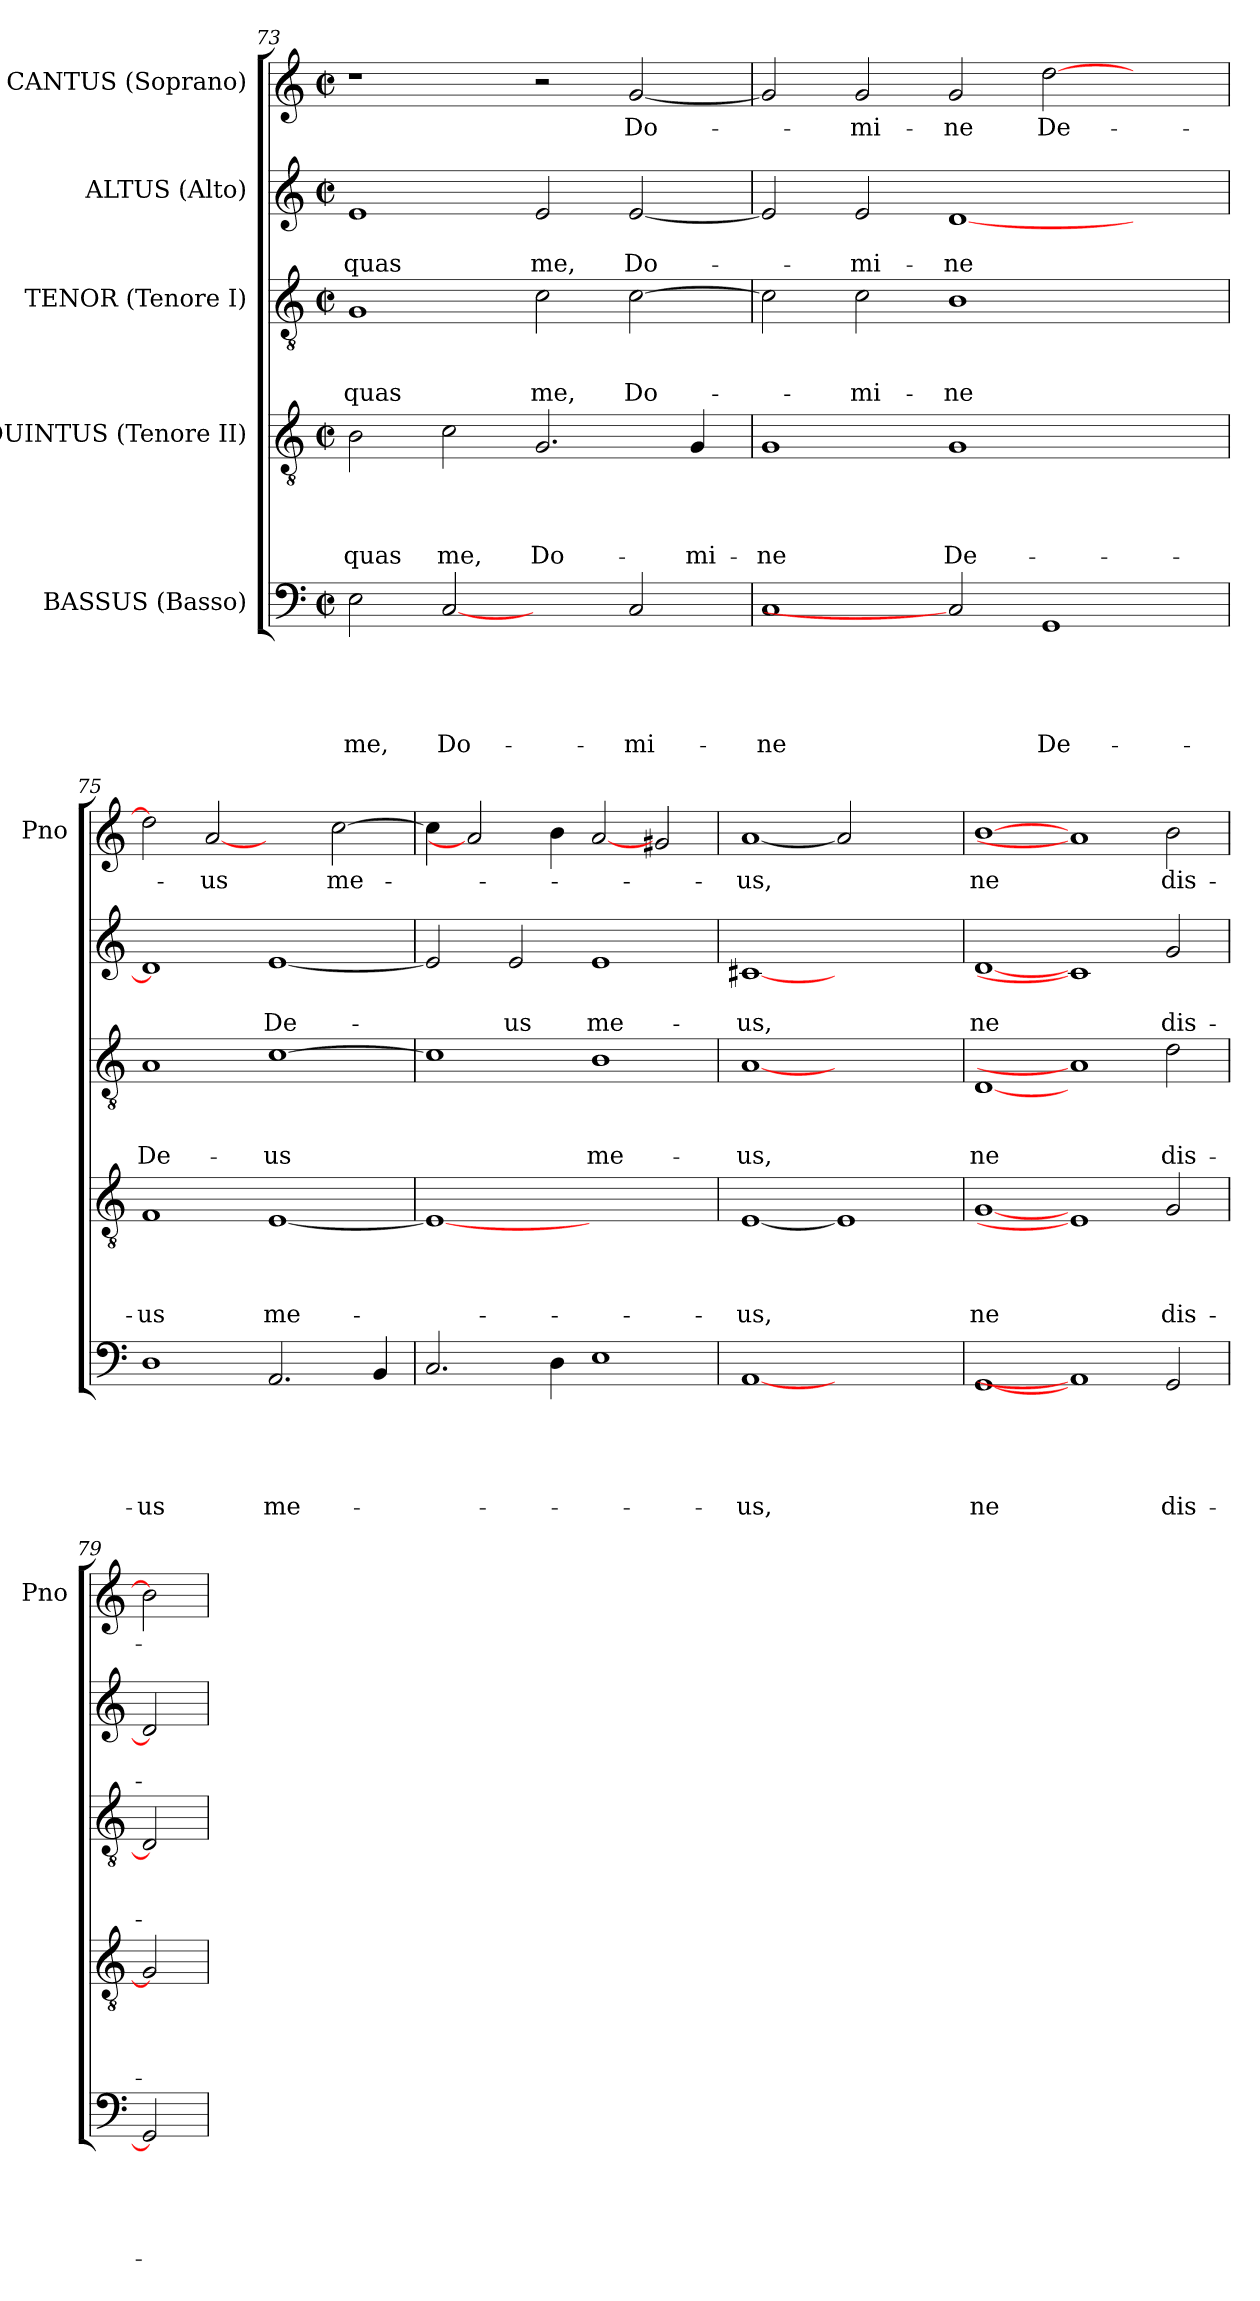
**kern	**text	**text	**text	**text	**text	**kern	**text	**text	**text	**text	**kern	**text	**text	**text	**kern	**text	**text	**kern	**text
*part5	*part5	*part5	*part5	*part5	*part5	*part4	*part4	*part4	*part4	*part4	*part3	*part3	*part3	*part3	*part2	*part2	*part2	*part1	*part1
*staff5	*staff5	*staff5	*staff5	*staff5	*staff5	*staff4	*staff4	*staff4	*staff4	*staff4	*staff3	*staff3	*staff3	*staff3	*staff2	*staff2	*staff2	*staff1	*staff1
*I"BASSUS (Basso)	*	*	*	*	*	*I"QUINTUS (Tenore II)	*	*	*	*	*I"TENOR (Tenore I)	*	*	*	*I"ALTUS (Alto)	*	*	*I"CANTUS (Soprano)	*
*	*	*	*	*	*	*	*	*	*	*	*	*	*	*	*	*	*	*I'Pno	*
*clefF4	*	*	*	*	*	*clefGv2	*	*	*	*	*clefGv2	*	*	*	*clefG2	*	*	*clefG2	*
*k[]	*	*	*	*	*	*k[]	*	*	*	*	*k[]	*	*	*	*k[]	*	*	*k[]	*
*C:	*	*	*	*	*	*C:	*	*	*	*	*C:	*	*	*	*C:	*	*	*C:	*
*M2/2	*	*	*	*	*	*M2/2	*	*	*	*	*M2/2	*	*	*	*M2/2	*	*	*M2/2	*
*met(c|)	*	*	*	*	*	*met(c|)	*	*	*	*	*met(c|)	*	*	*	*met(c|)	*	*	*met(c|)	*
=73	=73	=73	=73	=73	=73	=73	=73	=73	=73	=73	=73	=73	=73	=73	=73	=73	=73	=73	=73
2E\	.	.	.	.	me,	2B\	.	.	.	-quas	1G	.	.	-quas	1e	.	-quas	1r	.
[2C	.	.	.	.	Do-	2c\	.	.	.	me,	.	.	.	.	.	.	.	.	.
2ryy	.	.	.	.	.	2.G/	.	.	.	Do-	2c\	.	.	me,	2e/	.	me,	2r	.
2C/	.	.	.	.	-mi-	.	.	.	.	.	[2c\	.	.	Do-	[2e/	.	Do-	[2g/	Do-
.	.	.	.	.	.	4G/	.	.	.	-mi-	.	.	.	.	.	.	.	.	.
=74	=74	=74	=74	=74	=74	=74	=74	=74	=74	=74	=74	=74	=74	=74	=74	=74	=74	=74	=74
1C	.	.	.	.	-ne	1G	.	.	.	-ne	2c\]	.	.	.	2e/]	.	.	2g/]	.
.	.	.	.	.	.	.	.	.	.	.	2c\	.	.	-mi-	2e/	.	-mi-	2g/	-mi-
2C]	.	.	.	.	.	1G	.	.	.	De-	1B	.	.	-ne	[1d	.	-ne	2g/	-ne
1GG	.	.	.	.	De-	.	.	.	.	.	.	.	.	.	.	.	.	[2dd\	De-
.	.	.	.	.	.	2ryy	.	.	.	.	2ryy	.	.	.	2ryy	.	.	2ryy	.
=75	=75	=75	=75	=75	=75	=75	=75	=75	=75	=75	=75	=75	=75	=75	=75	=75	=75	=75	=75
1D	.	.	.	.	-us	1F	.	.	.	-us	1A	.	.	De-	1d]	.	.	2dd\]	.
.	.	.	.	.	.	.	.	.	.	.	.	.	.	.	.	.	.	[2a	-us
2.AA/	.	.	.	.	me-	[1E	.	.	.	me-	[1c	.	.	-us	[1e	.	De-	2ryy	.
.	.	.	.	.	.	.	.	.	.	.	.	.	.	.	.	.	.	[2cc\	me-
4BB/	.	.	.	.	.	.	.	.	.	.	.	.	.	.	.	.	.	.	.
!!LO:LB:g=z
=76	=76	=76	=76	=76	=76	=76	=76	=76	=76	=76	=76	=76	=76	=76	=76	=76	=76	=76	=76
2.C/	.	.	.	.	-­-	1E_	.	.	.	-­-	1c]	.	.	.	2e/]	.	-­	4cc\]	-­-
.	.	.	.	.	.	.	.	.	.	.	.	.	.	.	.	.	.	2a]	.
.	.	.	.	.	.	.	.	.	.	.	.	.	.	.	2e/	.	us	.	.
4D\	.	.	.	.	.	.	.	.	.	.	.	.	.	.	.	.	.	4b\	.
1E	.	.	.	.	.	1ryy	.	.	.	.	1B	.	.	me-	1e	.	me-	[2a	.
.	.	.	.	.	.	.	.	.	.	.	.	.	.	.	.	.	.	2g#X/	.
=77	=77	=77	=77	=77	=77	=77	=77	=77	=77	=77	=77	=77	=77	=77	=77	=77	=77	=77	=77
[1AA	.	.	.	.	-us,	[1E	.	.	.	-us,	[1A	.	.	-us,	[1c#X	.	-us,	[1a	-us,
1ryy	.	.	.	.	.	1E]	.	.	.	.	1ryy	.	.	.	1ryy	.	.	2a]	.
.	.	.	.	.	.	.	.	.	.	.	.	.	.	.	.	.	.	2ryy	.
=78	=78	=78	=78	=78	=78	=78	=78	=78	=78	=78	=78	=78	=78	=78	=78	=78	=78	=78	=78
[1GG	.	.	.	.	ne	[1G	.	.	.	ne	[1D	.	.	ne	[1d	.	ne	[1b	ne
1AA]	.	.	.	.	.	1E]	.	.	.	.	1A]	.	.	.	1c#]	.	.	1a]	.
2GG/	.	.	.	.	dis-	2G/	.	.	.	dis-	2d\	.	.	dis-	2g/	.	dis-	2b\	dis-
=79	=79	=79	=79	=79	=79	=79	=79	=79	=79	=79	=79	=79	=79	=79	=79	=79	=79	=79	=79
2GG]	.	.	.	.	.	2G]	.	.	.	.	2D]	.	.	.	2d]	.	.	2b]	.
=	=	=	=	=	=	=	=	=	=	=	=	=	=	=	=	=	=	=	=
*-	*-	*-	*-	*-	*-	*-	*-	*-	*-	*-	*-	*-	*-	*-	*-	*-	*-	*-	*-
